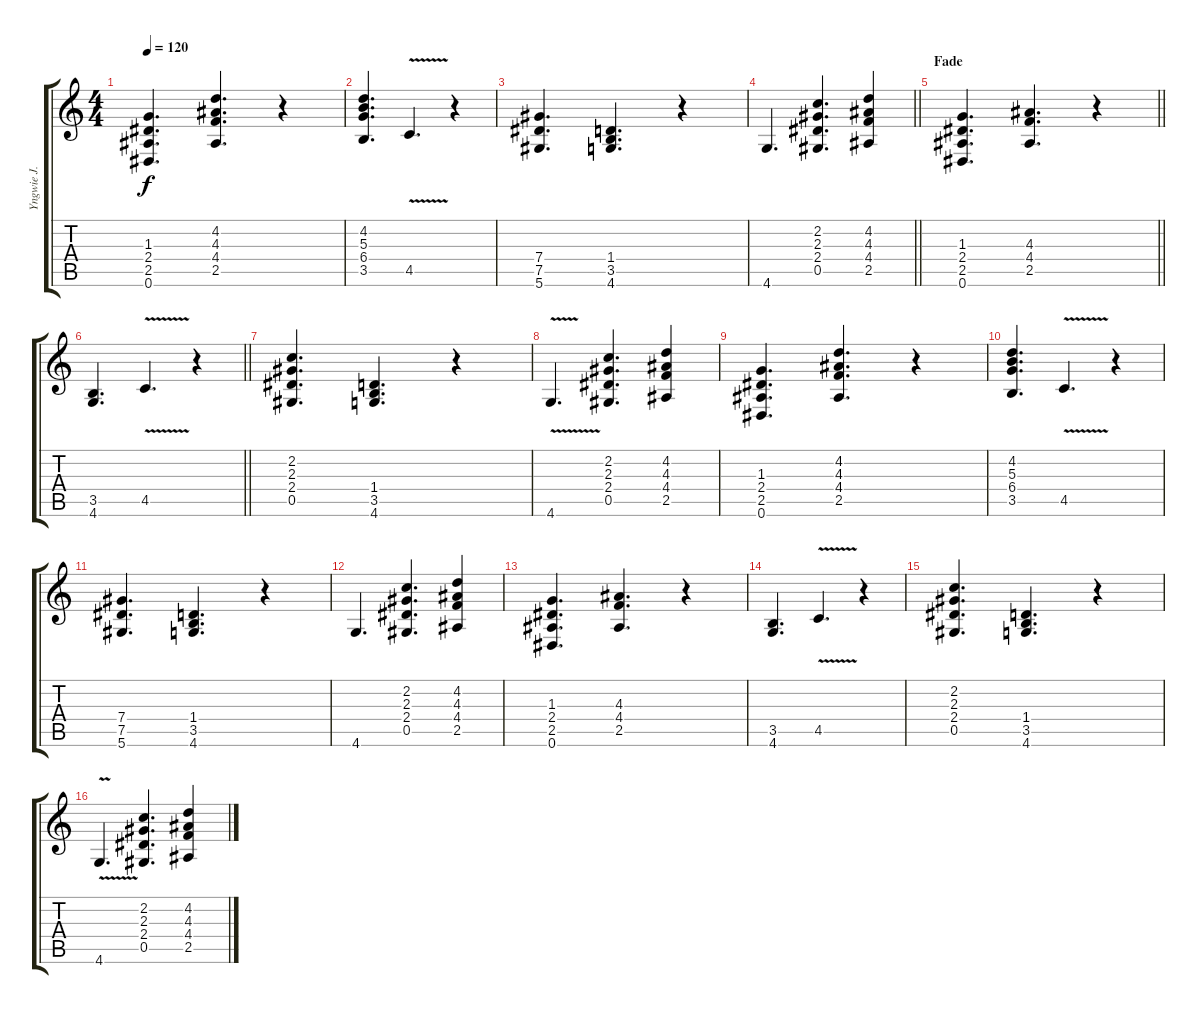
\track ("Yngwie J. Malmsteen" "Yngwie J. ") {instrument overdrivenguitar}
\staff {score tabs}
\tuning (Eb4 Bb3 Gb3 Db3 Ab2 Eb2) {hide}
\ts (4 4)
\tempo 120
\clef g2
\ks c
(1.3 2.4 2.5 0.6).4{d dy f} (4.2 4.3 4.4 2.5).4{d} r.4 |
(4.2 5.3 6.4 3.5).4{d} 4.5{v}.4{d} r.4 |
(7.4 7.5 5.6).4{d} (1.4 3.5 4.6).4{d} r.4 |
\barLineRight lightlight
4.6.4{d} (2.2 2.3 2.4 0.5).4{d} (4.2 4.3 4.4 2.5).4 |
\section ("" "Fade")
\barLineRight lightlight
(1.3 2.4 2.5 0.6).4{d} (4.3 4.4 2.5).4{d} r.4 |
\barLineRight lightlight
(3.5 4.6).4{d} 4.5{v}.4{d} r.4 |
(2.2 2.3 2.4 0.5).4{d} (1.4 3.5 4.6).4{d} r.4 |
4.6{v}.4{d} (2.2 2.3 2.4 0.5).4{d} (4.2 4.3 4.4 2.5).4 |
(1.3 2.4 2.5 0.6).4{d} (4.2 4.3 4.4 2.5).4{d} r.4 |
(4.2 5.3 6.4 3.5).4{d} 4.5{v}.4{d} r.4 |
(7.4 7.5 5.6).4{d} (1.4 3.5 4.6).4{d} r.4 |
4.6.4{d} (2.2 2.3 2.4 0.5).4{d} (4.2 4.3 4.4 2.5).4 |
(1.3 2.4 2.5 0.6).4{d} (4.3 4.4 2.5).4{d} r.4 |
(3.5 4.6).4{d} 4.5{v}.4{d} r.4 |
(2.2 2.3 2.4 0.5).4{d} (1.4 3.5 4.6).4{d} r.4 |
4.6{v}.4{d} (2.2 2.3 2.4 0.5).4{d} (4.2 4.3 4.4 2.5).4
